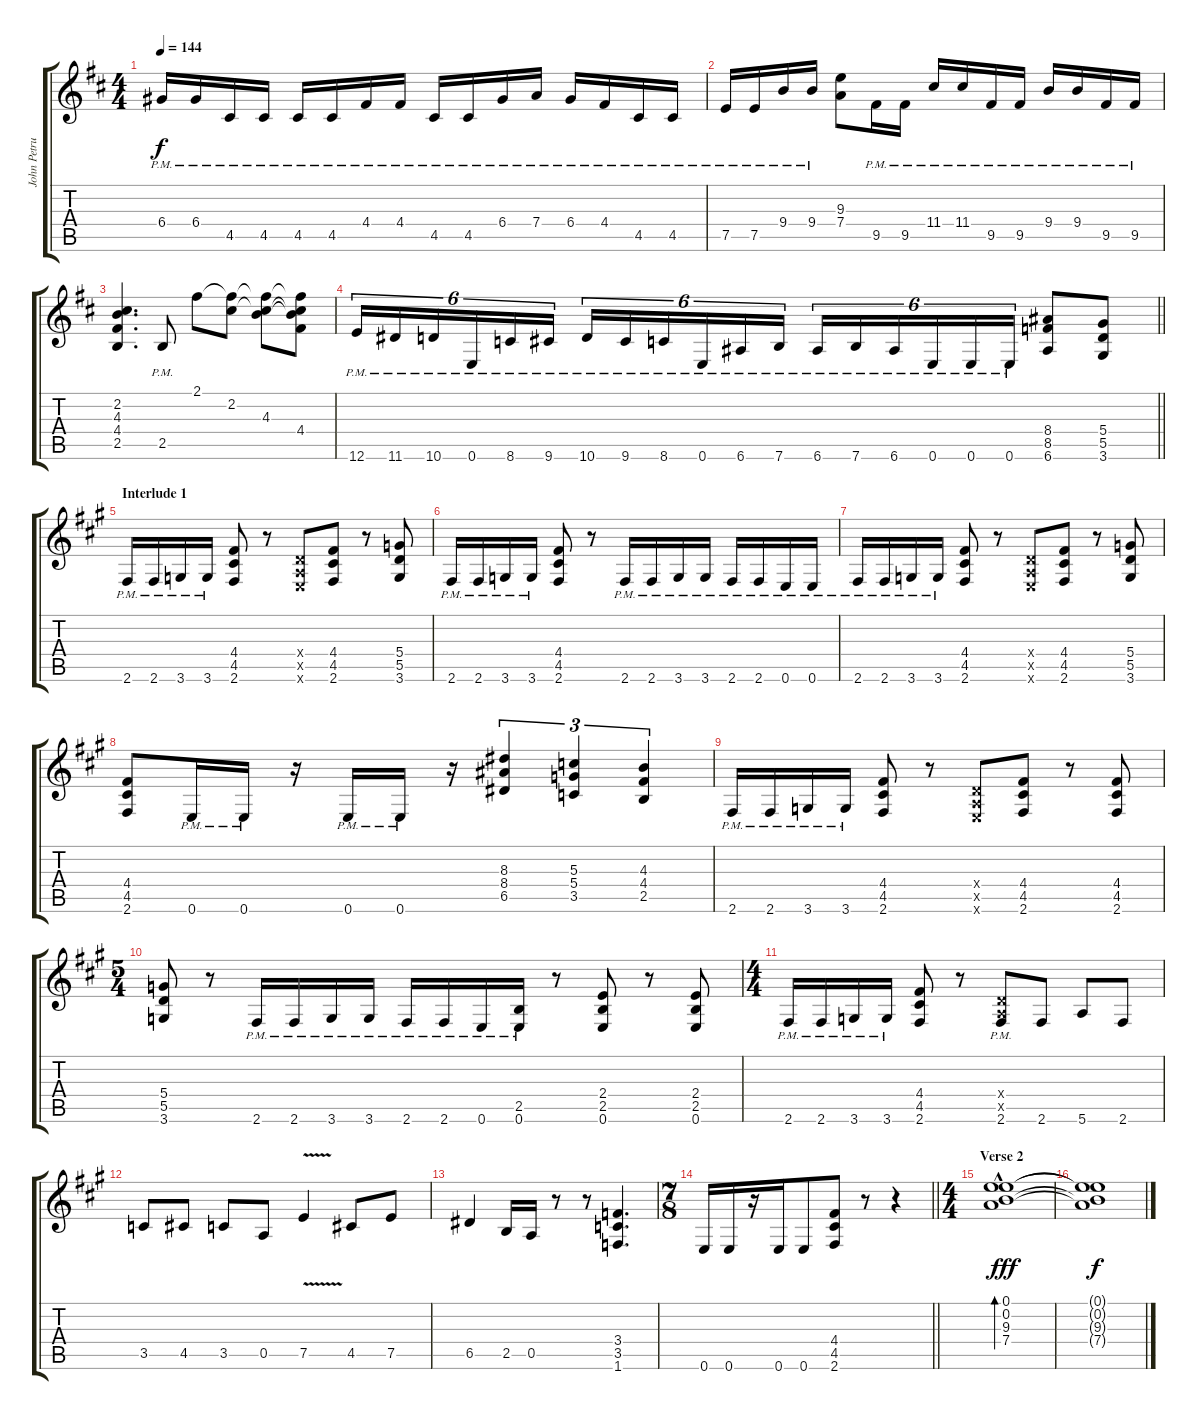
\track ("John Petrucci Lead Guitar" "John Petru") {instrument distortionguitar}
\staff {score tabs}
\tuning (E4 B3 G3 D3 A2 E2) {hide}
\ts (4 4)
\tempo 144
\clef g2
\ks bminor
6.4{pm}.16{dy f} 6.4{pm}.16 4.5{pm}.16 4.5{pm}.16 4.5{pm}.16 4.5{pm}.16 4.4{pm}.16 4.4{pm}.16 4.5{pm}.16 4.5{pm}.16 6.4{pm}.16 7.4{pm}.16 6.4{pm}.16 4.4{pm}.16 4.5{pm}.16 4.5{pm}.16 |
7.5{pm}.16 7.5{pm}.16 9.4{pm}.16 9.4{pm}.16 (9.3 7.4).8 9.5{pm}.16 9.5{pm}.16 11.4{pm}.16 11.4{pm}.16 9.5{pm}.16 9.5{pm}.16 9.4{pm}.16 9.4{pm}.16 9.5{pm}.16 9.5{pm}.16 |
(2.2 4.3 4.4 2.5).4{d} 2.5{pm}.8 2.1.8 (2.1{t} 2.2).8 (2.1{t} 2.2{t} 4.3).8 (2.1{t} 2.2{t} 4.3{t} 4.4).8 |
\barLineRight lightlight
12.6{pm}.16{tu (6 4)} 11.6{pm}.16{tu (6 4)} 10.6{pm}.16{tu (6 4)} 0.6{pm}.16{tu (6 4)} 8.6{pm}.16{tu (6 4)} 9.6{pm}.16{tu (6 4)} 10.6{pm}.16{tu (6 4)} 9.6{pm}.16{tu (6 4)} 8.6{pm}.16{tu (6 4)} 0.6{pm}.16{tu (6 4)} 6.6{pm}.16{tu (6 4)} 7.6{pm}.16{tu (6 4)} 6.6{pm}.16{tu (6 4)} 7.6{pm}.16{tu (6 4)} 6.6{pm}.16{tu (6 4)} 0.6{pm}.16{tu (6 4)} 0.6{pm}.16{tu (6 4)} 0.6{pm}.16{tu (6 4)} (8.4 8.5 6.6).8 (5.4 5.5 3.6).8 |
\section ("" "Interlude 1")
\ks f#minor
2.6{pm}.16 2.6{pm}.16 3.6{pm}.16 3.6{pm}.16 (4.4 4.5 2.6).8 r.8 (0.4{x} 0.5{x} 0.6{x}).8 (4.4 4.5 2.6).8 r.8 (5.4 5.5 3.6).8 |
2.6{pm}.16 2.6{pm}.16 3.6{pm}.16 3.6{pm}.16 (4.4 4.5 2.6).8 r.8 2.6{pm}.16 2.6{pm}.16 3.6{pm}.16 3.6{pm}.16 2.6{pm}.16 2.6{pm}.16 0.6{pm}.16 0.6{pm}.16 |
2.6{pm}.16 2.6{pm}.16 3.6{pm}.16 3.6{pm}.16 (4.4 4.5 2.6).8 r.8 (0.4{x} 0.5{x} 0.6{x}).8 (4.4 4.5 2.6).8 r.8 (5.4 5.5 3.6).8 |
(4.4 4.5 2.6).8 0.6{pm}.16 0.6{pm}.16 r.16 0.6{pm}.16 0.6{pm}.16 r.16 (8.3 8.4 6.5).4{tu (3 2)} (5.3 5.4 3.5).4{tu (3 2)} (4.3 4.4 2.5).4{tu (3 2)} |
2.6{pm}.16 2.6{pm}.16 3.6{pm}.16 3.6{pm}.16 (4.4 4.5 2.6).8 r.8 (0.4{x} 0.5{x} 0.6{x}).8 (4.4 4.5 2.6).8 r.8 (4.4 4.5 2.6).8 |
\ts (5 4)
(5.4 5.5 3.6).8 r.8 2.6{pm}.16 2.6{pm}.16 3.6{pm}.16 3.6{pm}.16 2.6{pm}.16 2.6{pm}.16 0.6{pm}.16 (2.5{pm} 0.6{pm}).16 r.8 (2.4 2.5 0.6).8 r.8 (2.4 2.5 0.6).8 |
\ts (4 4)
2.6{pm}.16 2.6{pm}.16 3.6{pm}.16 3.6{pm}.16 (4.4 4.5 2.6).8 r.8 (0.4{x} 0.5{x} 2.6{pm}).8 2.6.8 5.6.8 2.6.8 |
3.5.8 4.5.8 3.5.8 0.5.8 7.5{v}.4 4.5.8 7.5.8 |
6.5.4 2.5.16 0.5.16 r.8 r.8 (3.4 3.5 1.6).4{d} |
\ts (7 8)
\barLineRight lightlight
0.6.16 0.6.16 r.16 0.6.16 0.6.8 (4.4 4.5 2.6).8 r.8 r.4 |
\ts (4 4)
\section ("" "Verse 2")
(0.1{hac} 0.2{hac} 9.3{hac} 7.4{hac}).1{bd 240 dy fff instrument electricguitarclean} |
(0.1{t} 0.2{t} 9.3{t} 7.4{t}).1{dy f}
